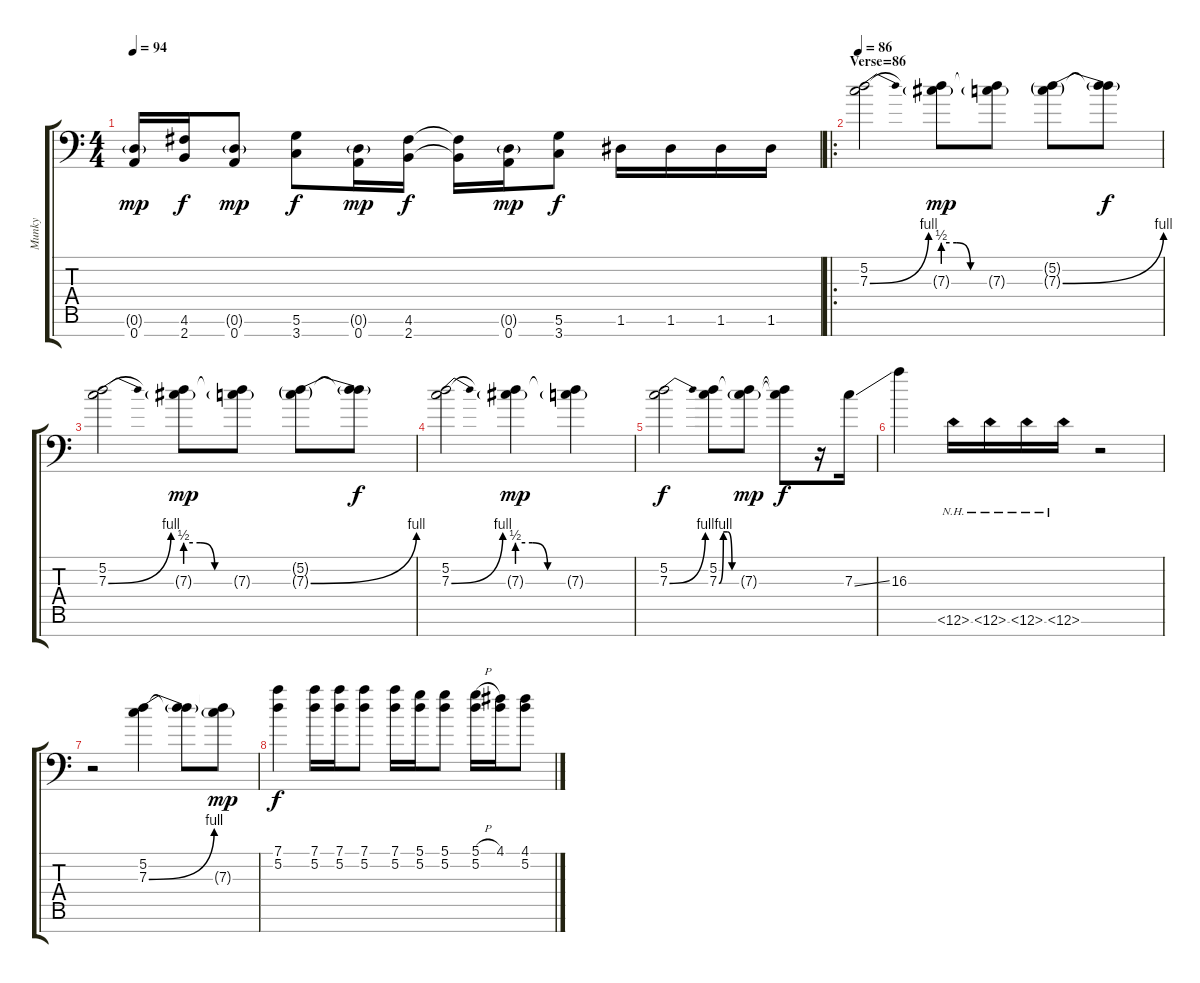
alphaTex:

\track ("Munky" "Munky") {instrument distortionguitar}
\staff {score tabs}
\tuning (D4 A3 F3 C3 G2 D2 A1) {hide}
\ts (4 4)
\tempo 94
\clef f4
\ks c
(0.6{g} 0.7).16{dy mp} (4.6 2.7).16{dy f} (0.6{g} 0.7).8{dy mp} (5.6 3.7).8{dy f} (0.6{g} 0.7).16{dy mp} (4.6 2.7).16{dy f} (4.6{t} 2.7{t}).16 (0.6{g} 0.7).16{dy mp} (5.6 3.7).8{dy f} 1.6.16 1.6.16 1.6.16 1.6.16 |
\ro
\section ("" "Verse=86")
\tempo 86
(5.2 7.3{be (bend 0 0 60 4)}).2{volume 10} (5.2{t} 7.3{be (custom 0 2 20 2 40 0 60 0) g}).8{dy mp} (5.2{t} 7.3{g}).8 (5.2{g} 7.3{be (bend 0 0 60 4) g}).8 (5.2{t} 7.3{t}).8{dy f} |
(5.2 7.3{be (bend 0 0 60 4)}).2{volume 10} (5.2{t} 7.3{be (custom 0 2 20 2 40 0 60 0) g}).8{dy mp} (5.2{t} 7.3{g}).8 (5.2{g} 7.3{be (bend 0 0 60 4) g}).8 (5.2{t} 7.3{t}).8{dy f} |
(5.2 7.3{be (bend 0 0 60 4)}).2{volume 10} (5.2{t} 7.3{be (custom 0 2 20 2 40 0 60 0) g}).4{dy mp} (5.2{t} 7.3{g}).4 |
(5.2 7.3{be (bend 0 0 60 4)}).2{dy f volume 10} (5.2 7.3{be (custom 0 0 15 4 30 4 45 0 60 0)}).8 (5.2{t} 7.3{g}).8{dy mp} (5.2{t} 7.3{t}).8{dy f} r.16 7.3{ss}.16 |
16.3.4{volume 10} 12.6{nh}.16 12.6{nh}.16 12.6{nh}.16 12.6{nh}.16 r.2 |
r.2{volume 10} (5.2 7.3{be (bend 0 0 60 4)}).4 (5.2{t} 7.3{t}).8 (5.2{t} 7.3{g}).8{dy mp} |
(7.1 5.2).4{dy f volume 10} (7.1 5.2).16 (7.1 5.2).16 (7.1 5.2).8 (7.1 5.2).16 (5.1 5.2).16 (5.1 5.2).8 (5.1{h} 5.2).16 (4.1 5.2{t}).16 (4.1 5.2).8
